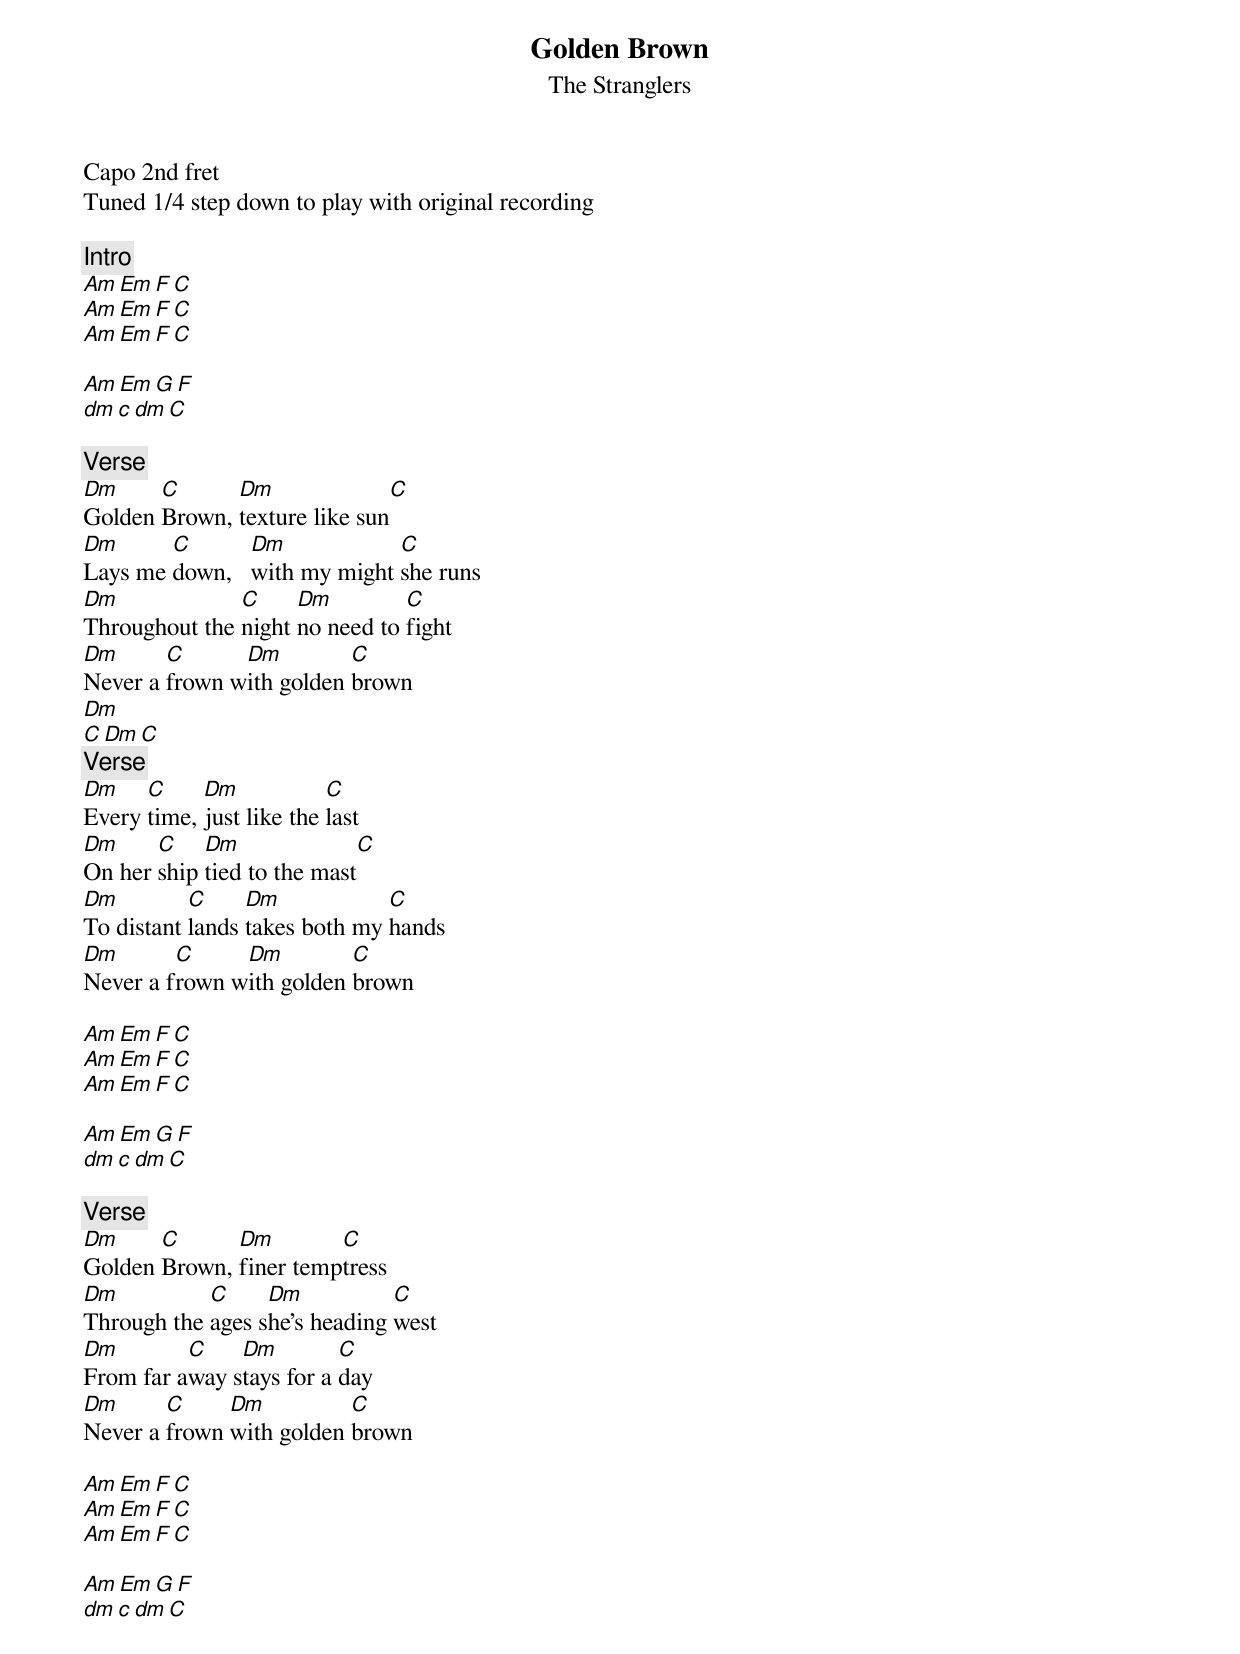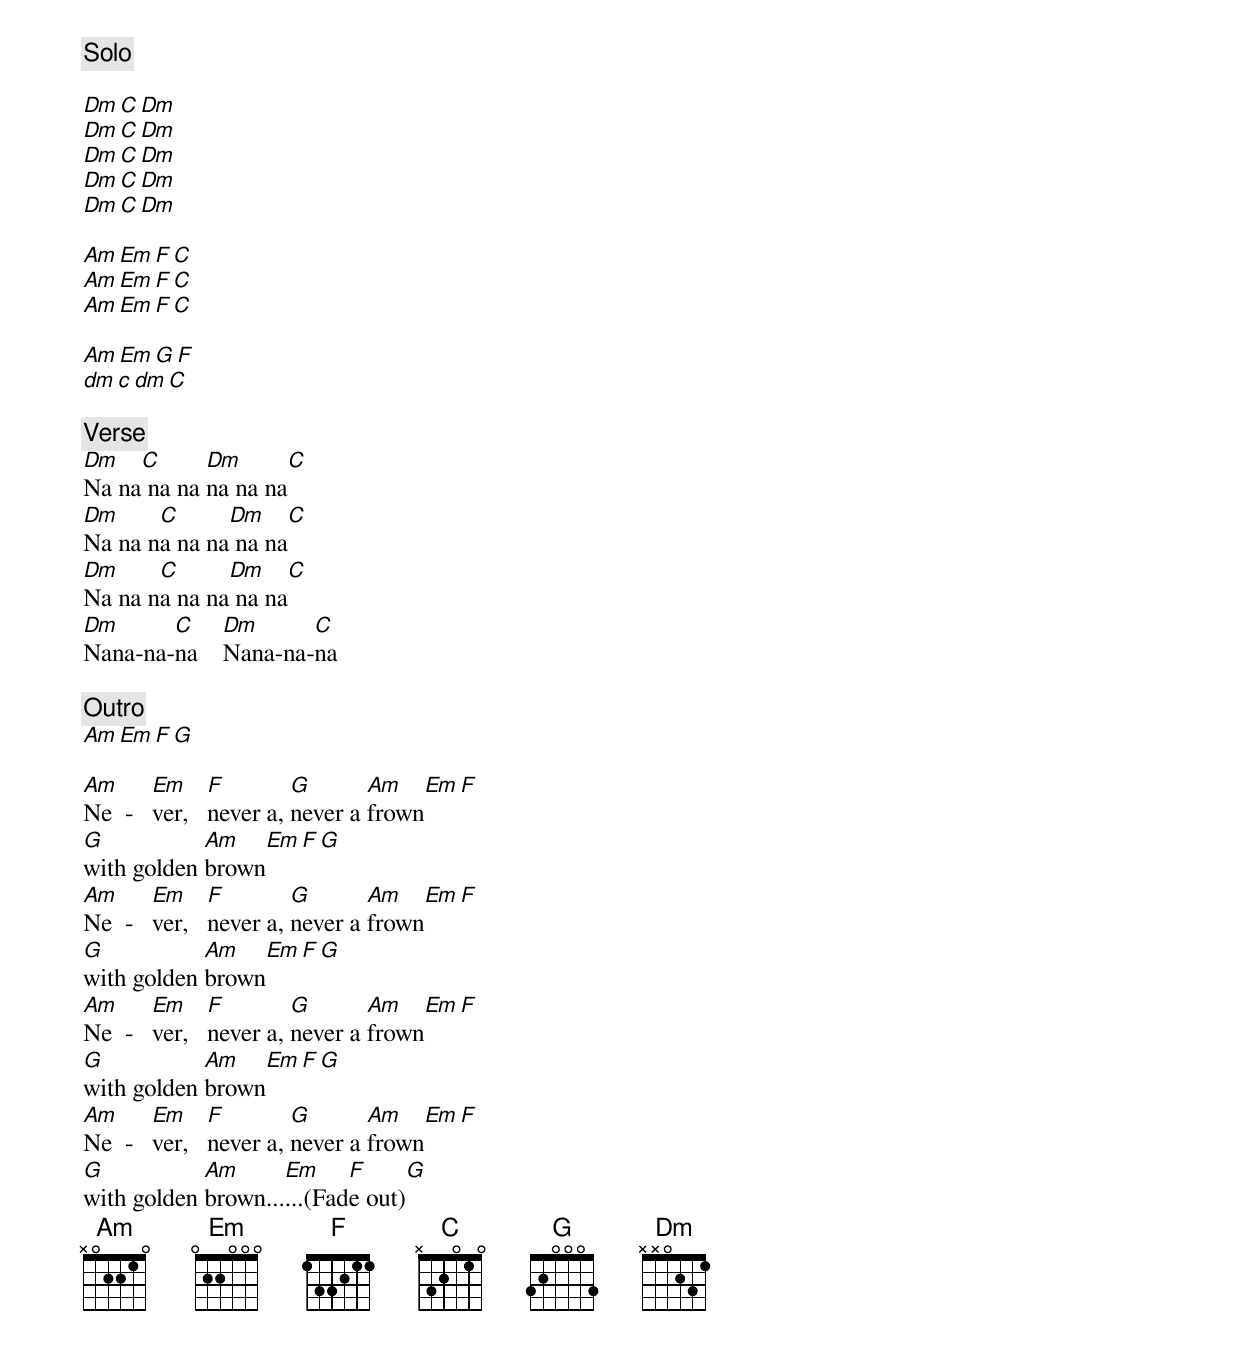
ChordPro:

{title: Golden Brown}
{subtitle: The Stranglers}

Capo 2nd fret
Tuned 1/4 step down to play with original recording

{c: Intro}
[Am][Em][F][C]
[Am][Em][F][C]
[Am][Em][F][C]

[Am][Em][G][F]
[dm][c][dm][C]

{c: Verse}
[Dm]Golden [C]Brown, [Dm]texture like sun[C]
[Dm]Lays me [C]down,   [Dm]with my might [C]she runs
[Dm]Throughout the [C]night [Dm]no need to [C]fight
[Dm]Never a [C]frown w[Dm]ith golden [C]brown
[Dm]
[C][Dm][C]
{c: Verse}
[Dm]Every [C]time, [Dm]just like the [C]last
[Dm]On her [C]ship [Dm]tied to the mast[C]
[Dm]To distant [C]lands [Dm]takes both my [C]hands
[Dm]Never a f[C]rown w[Dm]ith golden [C]brown

[Am][Em][F][C]
[Am][Em][F][C]
[Am][Em][F][C]

[Am][Em][G][F]
[dm][c][dm][C]

{c: Verse}
[Dm]Golden [C]Brown, [Dm]finer temp[C]tress
[Dm]Through the [C]ages s[Dm]he's heading [C]west
[Dm]From far a[C]way s[Dm]tays for a [C]day
[Dm]Never a [C]frown [Dm]with golden [C]brown

[Am][Em][F][C]
[Am][Em][F][C]
[Am][Em][F][C]

[Am][Em][G][F]
[dm][c][dm][C]

{c: Solo}

[Dm][C][Dm]
[Dm][C][Dm]
[Dm][C][Dm]
[Dm][C][Dm]
[Dm][C][Dm]

[Am][Em][F][C]
[Am][Em][F][C]
[Am][Em][F][C]

[Am][Em][G][F]
[dm][c][dm][C]

{c: Verse}
[Dm]Na na[C] na na [Dm]na na na[C]
[Dm]Na na n[C]a na na[Dm] na na[C]
[Dm]Na na n[C]a na na[Dm] na na[C]
[Dm]Nana-na-[C]na    [Dm]Nana-na-[C]na

{c: Outro}
[Am][Em][F][G]

[Am]Ne  -   [Em]ver,   [F]never a, [G]never a [Am]frown[Em][F]
[G]with golden [Am]brown[Em][F][G]
[Am]Ne  -   [Em]ver,   [F]never a, [G]never a [Am]frown[Em][F]
[G]with golden [Am]brown[Em][F][G]
[Am]Ne  -   [Em]ver,   [F]never a, [G]never a [Am]frown[Em][F]
[G]with golden [Am]brown[Em][F][G]
[Am]Ne  -   [Em]ver,   [F]never a, [G]never a [Am]frown[Em][F]
[G]with golden [Am]brown...[Em]...(Fad[F]e out)[G]
